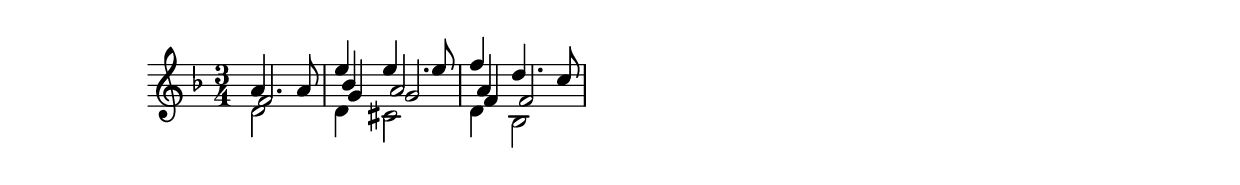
%% Do not edit this file; it is automatically
%% generated from LSR http://lsr.dsi.unimi.it
%% This file is in the public domain.
\version "2.13.4"

\header {
%% Translation of GIT committish: c39256c433c9e0d80429fb768cde5834541524f8
  texidocfr = "
Dans certains cas de musique polyphonie complexe, une voix
supplémentaire peut permettre d'eviter les risques de collision.
Lorsque quatre voix parallèles ne suffisent pas, la fonction Scheme
@code{context-spec-music} permet d'ajouter des d'autres voix.

"
  doctitlefr = "Ajout de voix pour éviter les collisions"


  lsrtags = "simultaneous-notes"

%% Translation of GIT committish: b2d4318d6c53df8469dfa4da09b27c15a374d0ca
 doctitlees = "Voces adicionales para evitar colisiones"
 texidoces = "
En ciertos casos de polifonía compleja, se necesitan voces adicionales
para evitar colisiones entre las notas.  Si se necesitan más de cuatro
voces paralelas, las voces adicionales se añaden definiendo una
variable que utiliza la función de Scheme @code{context-spec-music}.

"

%% Translation of GIT committish: d96023d8792c8af202c7cb8508010c0d3648899d
  texidocde = "
Ein einigen Fällen von sehr komplexer polyphoner Musik sind zusätzliche
Stimmen notwendig, um Zusammestöße zwischen den Noten zu vermeiden.
Wenn mehr als vier parallele Stimmen benötigt werden, können zusätzliche
Stimmen definiert werden, indem eine Variable mit der Funktion
@code{context-spec-music} definiert wird.

"
  doctitlede = "Zusätzliche Stimmen, um Zusammenstöße zu vermeiden"

  texidoc = "
In some instances of complex polyphonic music, additional voices are
necessary to prevent collisions between notes.  If more than four
parallel voices are needed, additional voices can be added by defining
a variable using the Scheme function @code{context-spec-music}.

"
  doctitle = "Additional voices to avoid collisions"
} % begin verbatim

voiceFive = #(context-spec-music (make-voice-props-set 4) 'Voice)
\relative c'' {
  \time 3/4 \key d \minor \partial 2
  <<
    { \voiceOne
      a4. a8
      e'4 e4. e8
      f4 d4. c8
    } \\ {
      \voiceThree
      f,2
      bes4 a2
      a4 s2
    } \\ {
      \voiceFive
      s2
      g4 g2
      f4 f2
    } \\ {
      \voiceTwo
      d2
      d4 cis2
      d4 bes2
    }
  >>
}

